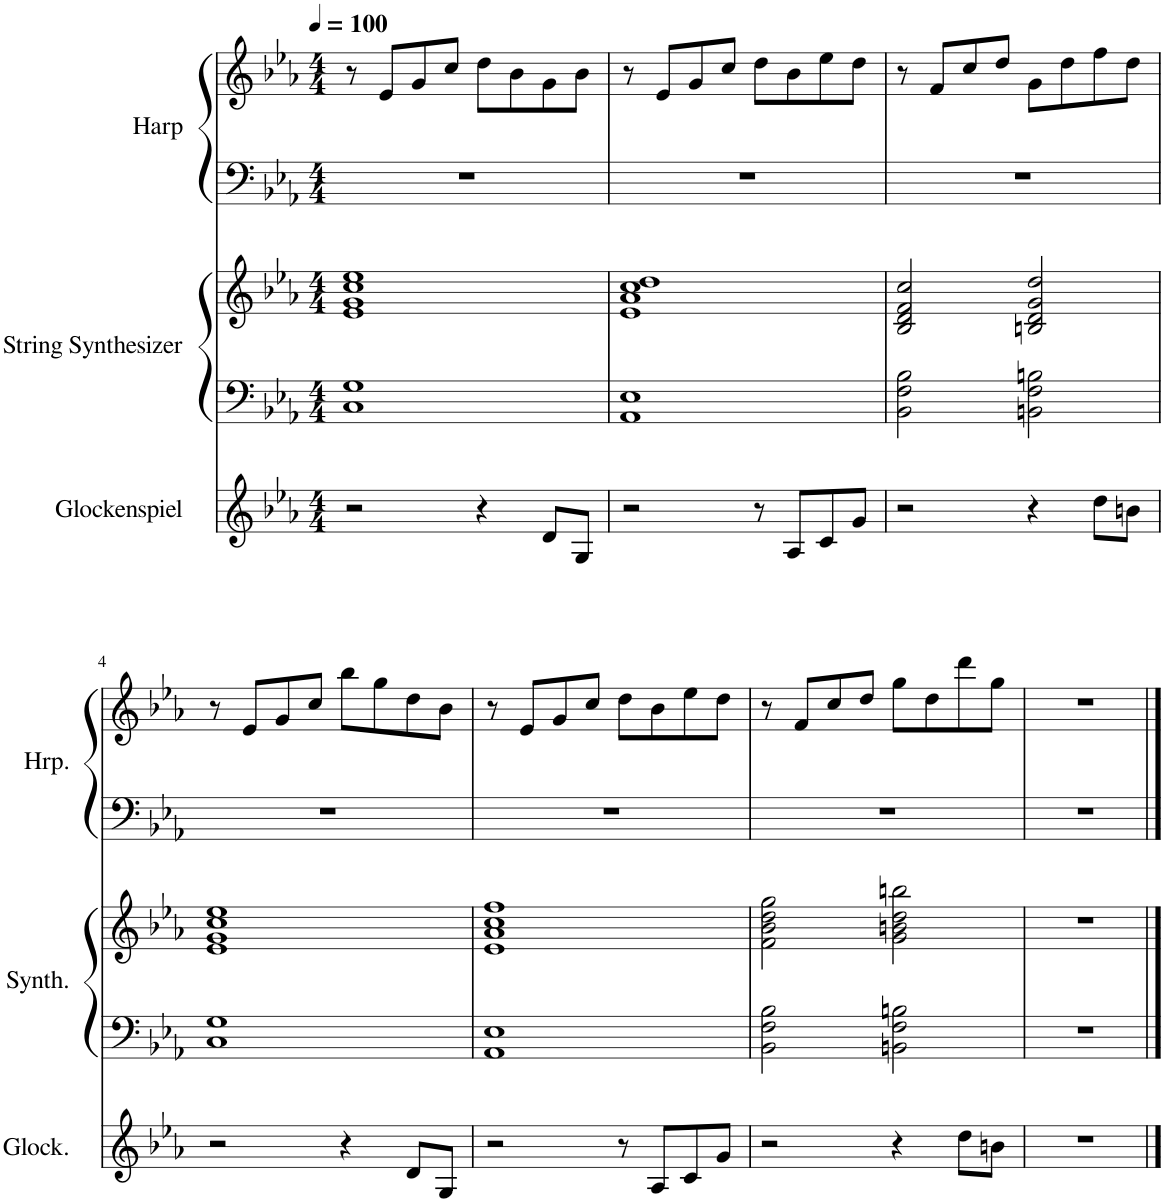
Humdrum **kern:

**kern	**kern	**kern	**kern	**kern
*part3	*part2	*part2	*part1	*part1
*staff5	*staff4	*staff3	*staff2	*staff1
*I"Glockenspiel	*I"String Synthesizer	*	*I"Harp	*
*I'Glock.	*I'Synth.	*	*I'Hrp.	*
*clefG2	*clefF4	*clefG2	*clefF4	*clefG2
*Trd-14c-24	*	*	*	*
*k[b-e-a-]	*k[b-e-a-]	*k[b-e-a-]	*k[b-e-a-]	*k[b-e-a-]
*M4/4	*M4/4	*M4/4	*M4/4	*M4/4
*MM100	*MM100	*MM100	*MM100	*MM100
=1	=1	=1	=1	=1
2r	1C 1G	1e- 1g 1cc 1ee-	1r	8r
.	.	.	.	8e-/L
.	.	.	.	8g/
.	.	.	.	8cc/J
4r	.	.	.	8dd\L
.	.	.	.	8b-\
8d/L	.	.	.	8g\
8G/J	.	.	.	8b-\J
=2	=2	=2	=2	=2
2r	1AA- 1E-	1e- 1a- 1cc 1dd	1r	8r
.	.	.	.	8e-/L
.	.	.	.	8g/
.	.	.	.	8cc/J
8r	.	.	.	8dd\L
8A-/L	.	.	.	8b-\
8c/	.	.	.	8ee-\
8g/J	.	.	.	8dd\J
=3	=3	=3	=3	=3
2r	2BB-\ 2F\ 2B-\	2B-/ 2d/ 2f/ 2cc/	1r	8r
.	.	.	.	8f/L
.	.	.	.	8cc/
.	.	.	.	8dd/J
4r	2BBn\ 2F\ 2Bn\	2Bn/ 2d/ 2g/ 2dd/	.	8g\L
.	.	.	.	8dd\
8dd\L	.	.	.	8ff\
8bn\J	.	.	.	8dd\J
!!LO:LB:g=z
=4	=4	=4	=4	=4
2r	1C 1G	1e- 1g 1cc 1ee-	1r	8r
.	.	.	.	8e-/L
.	.	.	.	8g/
.	.	.	.	8cc/J
4r	.	.	.	8bb-\L
.	.	.	.	8gg\
8d/L	.	.	.	8dd\
8G/J	.	.	.	8b-\J
=5	=5	=5	=5	=5
2r	1AA- 1E-	1e- 1a- 1cc 1ff	1r	8r
.	.	.	.	8e-/L
.	.	.	.	8g/
.	.	.	.	8cc/J
8r	.	.	.	8dd\L
8A-/L	.	.	.	8b-\
8c/	.	.	.	8ee-\
8g/J	.	.	.	8dd\J
=6	=6	=6	=6	=6
2r	2BB-\ 2F\ 2B-\	2f\ 2b-\ 2dd\ 2gg\	1r	8r
.	.	.	.	8f/L
.	.	.	.	8cc/
.	.	.	.	8dd/J
4r	2BBn\ 2F\ 2Bn\	2g\ 2bn\ 2dd\ 2bbn\	.	8gg\L
.	.	.	.	8dd\
8dd\L	.	.	.	8ddd\
8bn\J	.	.	.	8gg\J
=7	=7	=7	=7	=7
1r	1r	1r	1r	1r
==	==	==	==	==
*-	*-	*-	*-	*-
